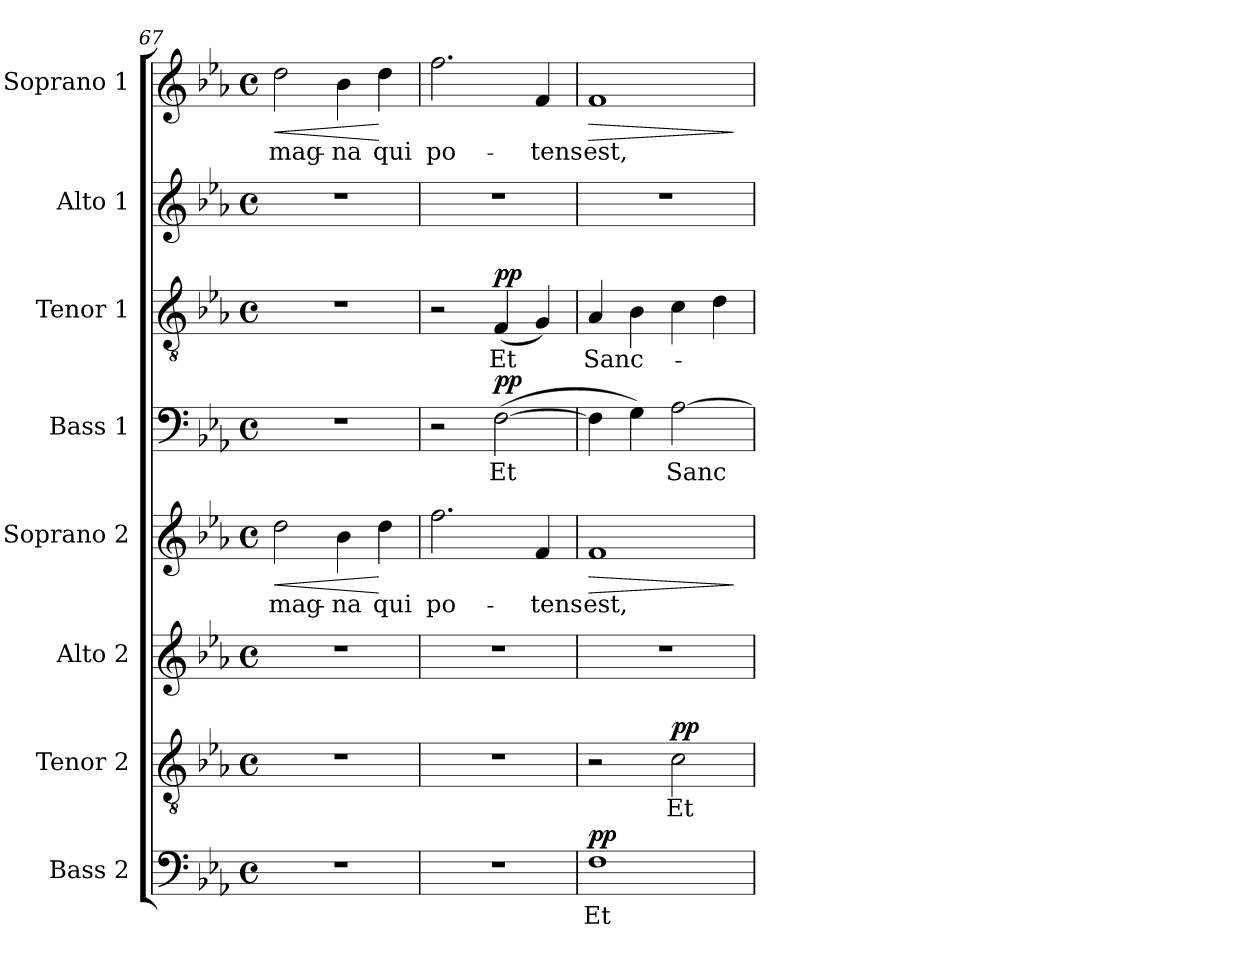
**kern	**text	**dynam	**kern	**text	**dynam	**kern	**kern	**text	**dynam	**kern	**text	**dynam	**kern	**text	**dynam	**kern	**kern	**text	**dynam
*part8	*part8	*part8	*part7	*part7	*part7	*part6	*part5	*part5	*part5	*part4	*part4	*part4	*part3	*part3	*part3	*part2	*part1	*part1	*part1
*staff8	*staff8	*staff8	*staff7	*staff7	*staff7	*staff6	*staff5	*staff5	*staff5	*staff4	*staff4	*staff4	*staff3	*staff3	*staff3	*staff2	*staff1	*staff1	*staff1
*I"Bass 2	*	*	*I"Tenor 2	*	*	*I"Alto 2	*I"Soprano 2	*	*	*I"Bass 1	*	*	*I"Tenor 1	*	*	*I"Alto 1	*I"Soprano 1	*	*
*I'B 2.	*	*	*I'T 2.	*	*	*I'A 2.	*I'S 2.	*	*	*I'B 1.	*	*	*I'T 1.	*	*	*I'A 1.	*I'S 1.	*	*
*clefF4	*	*	*clefGv2	*	*	*clefG2	*clefG2	*	*	*clefF4	*	*	*clefGv2	*	*	*clefG2	*clefG2	*	*
*	*	*	*ITrd7c12	*	*	*	*	*	*	*	*	*	*ITrd7c12	*	*	*	*	*	*
*k[b-e-a-]	*	*	*k[b-e-a-]	*	*	*k[b-e-a-]	*k[b-e-a-]	*	*	*k[b-e-a-]	*	*	*k[b-e-a-]	*	*	*k[b-e-a-]	*k[b-e-a-]	*	*
*E-:	*	*	*E-:	*	*	*E-:	*E-:	*	*	*E-:	*	*	*E-:	*	*	*E-:	*E-:	*	*
*M4/4	*	*	*M4/4	*	*	*M4/4	*M4/4	*	*	*M4/4	*	*	*M4/4	*	*	*M4/4	*M4/4	*	*
*met(c)	*	*	*met(c)	*	*	*met(c)	*met(c)	*	*	*met(c)	*	*	*met(c)	*	*	*met(c)	*met(c)	*	*
=67	=67	=67	=67	=67	=67	=67	=67	=67	=67	=67	=67	=67	=67	=67	=67	=67	=67	=67	=67
!	!	!	!	!	!	!	!	!LO:LY:b:color=#000000	!LO:HP:b	!	!	!	!	!	!	!	!	!	!
!	!	!	!	!	!	!	!	!	!	!	!	!	!	!	!	!	!	!LO:LY:b:color=#000000	!LO:HP:b
1r	.	.	1r	.	.	1r	2ddi\	mag-	<	1r	.	.	1r	.	.	1r	2ddi\	mag-	<
!	!	!	!	!	!	!	!	!LO:LY:b:color=#000000	!	!	!	!	!	!	!	!	!	!	!
!	!	!	!	!	!	!	!	!	!	!	!	!	!	!	!	!	!	!LO:LY:b:color=#000000	!
.	.	.	.	.	.	.	4b-i\	-na	.	.	.	.	.	.	.	.	4b-i\	-na	.
!	!	!	!	!	!	!	!	!LO:LY:b:color=#000000	!	!	!	!	!	!	!	!	!	!	!
!	!	!	!	!	!	!	!	!	!	!	!	!	!	!	!	!	!	!LO:LY:b:color=#000000	!
.	.	.	.	.	.	.	4ddi\	qui	[	.	.	.	.	.	.	.	4ddi\	qui	[
=68	=68	=68	=68	=68	=68	=68	=68	=68	=68	=68	=68	=68	=68	=68	=68	=68	=68	=68	=68
!	!	!	!	!	!	!	!	!LO:LY:b:color=#000000	!	!	!	!	!	!	!	!	!	!	!
!	!	!	!	!	!	!	!	!	!	!	!	!	!	!	!	!	!	!LO:LY:b:color=#000000	!
1r	.	.	1r	.	.	1r	2.ffi\	po-	.	2r	.	.	2r	.	.	1r	2.ffi\	po-	.
!	!	!	!	!	!	!	!	!	!	!	!LO:LY:b:color=#000000	!	!	!	!	!	!	!	!
!	!	!	!	!	!	!	!	!	!	!	!	!	!	!LO:LY:b:color=#000000	!	!	!	!	!
.	.	.	.	.	.	.	.	.	.	([2Fi\	Et	pp	(4FFi/	Et	pp	.	.	.	.
!	!	!	!	!	!	!	!	!LO:LY:b:color=#000000	!	!	!	!	!	!	!	!	!	!	!
!	!	!	!	!	!	!	!	!	!	!	!	!	!	!	!	!	!	!LO:LY:b:color=#000000	!
.	.	.	.	.	.	.	4fi/	-tens	.	.	.	.	4GGi/)	.	.	.	4fi/	-tens	.
=69	=69	=69	=69	=69	=69	=69	=69	=69	=69	=69	=69	=69	=69	=69	=69	=69	=69	=69	=69
!	!LO:LY:b:color=#000000	!	!	!	!	!	!	!	!	!	!	!	!	!	!	!	!	!	!
!	!	!	!	!	!	!	!	!LO:LY:b:color=#000000	!LO:HP:b	!	!	!	!	!	!	!	!	!	!
!	!	!	!	!	!	!	!	!	!	!	!	!	!	!LO:LY:b:color=#000000	!	!	!	!	!
!	!	!	!	!	!	!	!	!	!	!	!	!	!	!	!	!	!	!LO:LY:b:color=#000000	!LO:HP:b
1Fi	Et	pp	2r	.	.	1r	1fi	est,	>	4Fi\]	.	.	4AA-i/	Sanc-	.	1r	1fi	est,	>
.	.	.	.	.	.	.	.	.	.	4Gi\)	.	.	4BB-i\	.	.	.	.	.	.
!	!	!	!	!LO:LY:b:color=#000000	!	!	!	!	!	!	!	!	!	!	!	!	!	!	!
!	!	!	!	!	!	!	!	!	!	!	!LO:LY:b:color=#000000	!	!	!	!	!	!	!	!
.	.	.	2Ci\	Et	pp	.	.	.	.	[2A-i\	Sanc-	.	4Ci\	.	.	.	.	.	.
.	.	.	.	.	.	.	.	.	.	.	.	.	4Di\	.	.	.	.	.	.
.	.	.	.	.	.	.	.	.	]	.	.	.	.	.	.	.	.	.	]
=	=	=	=	=	=	=	=	=	=	=	=	=	=	=	=	=	=	=	=
*-	*-	*-	*-	*-	*-	*-	*-	*-	*-	*-	*-	*-	*-	*-	*-	*-	*-	*-	*-
